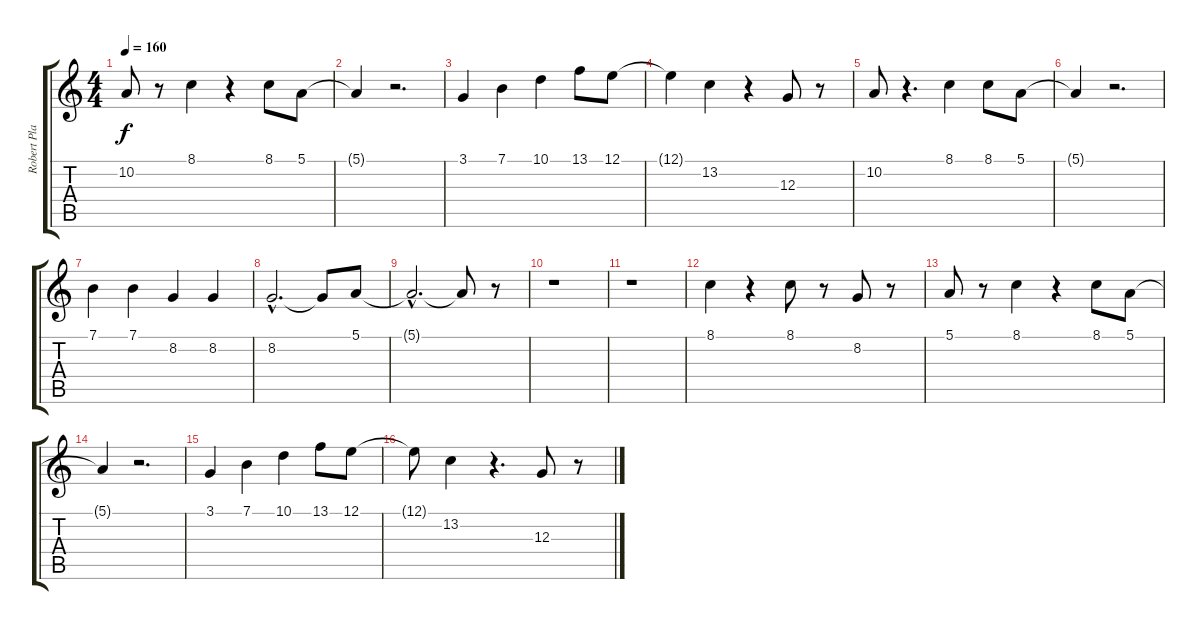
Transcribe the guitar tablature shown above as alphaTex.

\track ("Robert Plant" "Robert Pla") {instrument reedorgan}
\staff {score tabs}
\tuning (E4 B3 G3 D3 A2 E2) {hide}
\ts (4 4)
\tempo 160
\clef g2
\ks c
10.2.8{dy f} r.8 8.1.4 r.4 8.1.8 5.1.8 |
5.1{t}.4 r.2{d} |
3.1.4 7.1.4 10.1.4 13.1.8 12.1.8 |
12.1{t}.4 13.2.4 r.4 12.3.8 r.8 |
10.2.8 r.4{d} 8.1.4 8.1.8 5.1.8 |
5.1{t}.4 r.2{d} |
7.1.4 7.1.4 8.2.4 8.2.4 |
8.2{hac}.2{d} 8.2{t}.8 5.1.8 |
5.1{hac t}.2{d} 5.1{t}.8 r.8 |
r.1 |
r.1 |
8.1.4 r.4 8.1.8 r.8 8.2.8 r.8 |
5.1.8 r.8 8.1.4 r.4 8.1.8 5.1.8 |
5.1{t}.4 r.2{d} |
3.1.4 7.1.4 10.1.4 13.1.8 12.1.8 |
12.1{t}.8 13.2.4 r.4{d} 12.3.8 r.8
